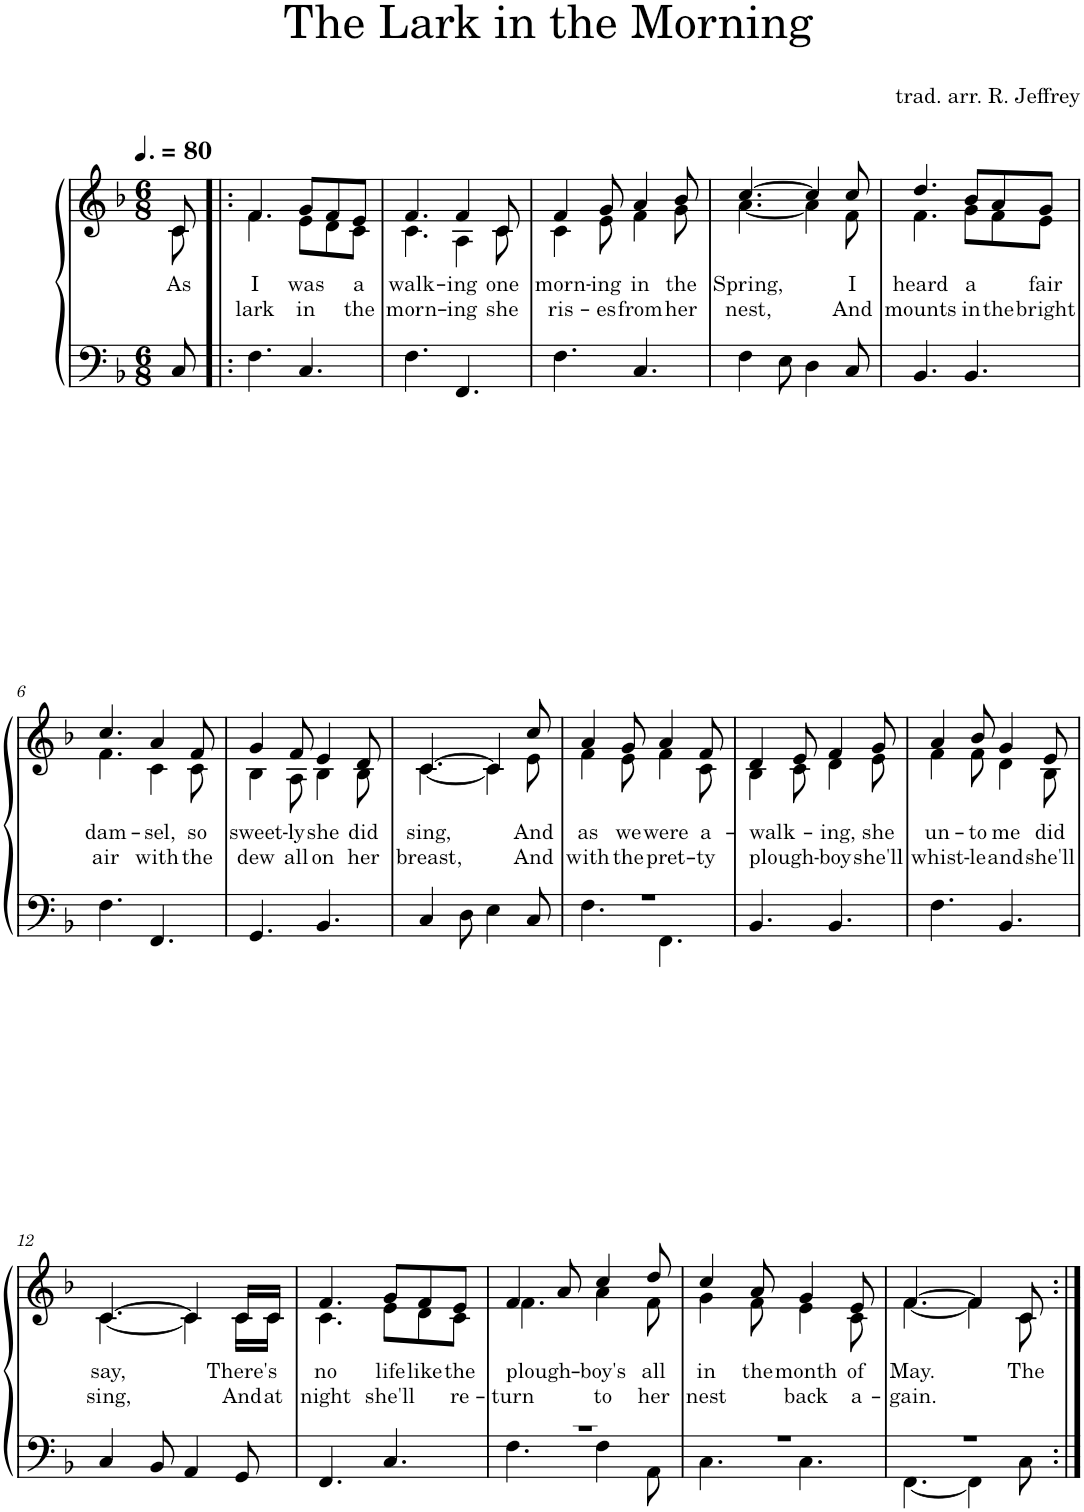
**kern	**kern	**text	**text
*part1	*part1	*part1	*part1
*staff2	*staff1	*staff1	*staff1
*I"Piano	*	*	*
*I'Pno.	*	*	*
*clefF4	*clefG2	*	*
*k[b-]	*k[b-]	*	*
*M6/8	*M6/8	*	*
*MM120	*MM120	*	*
=	=	=	=
!	!	!LO:LY:b	!
*	*^	*	*
8C/	8c/	8c\	As	.
=1!|:	=1!|:	=1!|:	=1!|:	=1!|:
!	!	!	!LO:LY:b	!LO:LY:b
4.F\	4.f/	4.f\	I	lark
!	!	!	!LO:LY:b	!LO:LY:b
4.C/	8g/L	8e\L	was	in
.	8f/	8d\	.	.
!	!	!	!LO:LY:b	!LO:LY:b
.	8e/J	8c\J	a	the
=2	=2	=2	=2	=2
!	!	!	!LO:LY:b	!LO:LY:b
4.F\	4.f/	4.c\	walk-	morn-
!	!	!	!LO:LY:b	!LO:LY:b
4.FF/	4f/	4A\	-ing	-ing
!	!	!	!LO:LY:b	!LO:LY:b
.	8c/	8c\	one	she
=3	=3	=3	=3	=3
!	!	!	!LO:LY:b	!LO:LY:b
4.F\	4f/	4c\	morn-	ris-
!	!	!	!LO:LY:b	!LO:LY:b
.	8g/	8e\	-ing	-es
!	!	!	!LO:LY:b	!LO:LY:b
4.C/	4a/	4f\	in	from
!	!	!	!LO:LY:b	!LO:LY:b
.	8b-/	8g\	the	her
=4	=4	=4	=4	=4
!	!	!	!LO:LY:b	!LO:LY:b
4F\	[4.cc/	[4.a\	Spring,	nest,
8E\	.	.	.	.
4D\	4cc/]	4a\]	.	.
!	!	!	!LO:LY:b	!LO:LY:b
8C/	8cc/	8f\	I	And
=5	=5	=5	=5	=5
!	!	!	!LO:LY:b	!LO:LY:b
4.BB-/	4.dd/	4.f\	heard	mounts
!	!	!	!LO:LY:b	!LO:LY:b
4.BB-/	8b-/L	8g\L	a	in
!	!	!	!	!LO:LY:b
.	8a/	8f\	.	the
!	!	!	!LO:LY:b	!LO:LY:b
.	8g/J	8e\J	fair	bright
!!LO:LB:g=z	!!
=6	=6	=6	=6	=6
!	!	!	!LO:LY:b	!LO:LY:b
4.F\	4.cc/	4.f\	dam-	air
!	!	!	!LO:LY:b	!LO:LY:b
4.FF/	4a/	4c\	-sel,	with
!	!	!	!LO:LY:b	!LO:LY:b
.	8f/	8c\	so	the
=7	=7	=7	=7	=7
!	!	!	!LO:LY:b	!LO:LY:b
4.GG/	4g/	4B-\	sweet-	dew
!	!	!	!LO:LY:b	!LO:LY:b
.	8f/	8A\	-ly	all
!	!	!	!LO:LY:b	!LO:LY:b
4.BB-/	4e/	4B-\	she	on
!	!	!	!LO:LY:b	!LO:LY:b
.	8d/	8B-\	did	her
=8	=8	=8	=8	=8
!	!	!	!LO:LY:b	!LO:LY:b
4C/	[4.c/	[4.c\	sing,	breast,
8D\	.	.	.	.
4E\	4c/]	4c\]	.	.
!	!	!	!LO:LY:b	!LO:LY:b
8C/	8cc/	8e\	And	And
=9	=9	=9	=9	=9
*^	*	*	*	*
!	!	!	!	!LO:LY:b	!LO:LY:b
2.r	4.F\	4a/	4f\	as	with
!	!	!	!	!LO:LY:b	!LO:LY:b
.	.	8g/	8e\	we	the
!	!	!	!	!LO:LY:b	!LO:LY:b
.	4.FF\	4a/	4f\	were	pret-
!	!	!	!	!LO:LY:b	!LO:LY:b
.	.	8f/	8c\	a-	-ty
*v	*v	*	*	*	*
=10	=10	=10	=10	=10
!	!	!	!LO:LY:b	!LO:LY:b
4.BB-/	4d/	4B-\	-walk-	plough-
.	8e/	8c\	.	.
!	!	!	!LO:LY:b	!LO:LY:b
4.BB-/	4f/	4d\	ing,	boy
!	!	!	!LO:LY:b	!LO:LY:b
.	8g/	8e\	she	she'll
=11	=11	=11	=11	=11
!	!	!	!LO:LY:b	!LO:LY:b
4.F\	4a/	4f\	un-	whist-
!	!	!	!LO:LY:b	!LO:LY:b
.	8b-/	8f\	-to	-le
!	!	!	!LO:LY:b	!LO:LY:b
4.BB-/	4g/	4d\	me	and
!	!	!	!LO:LY:b	!LO:LY:b
.	8e/	8B-\	did	she'll
!!LO:LB:g=z	!!
=12	=12	=12	=12	=12
!	!	!	!LO:LY:b	!LO:LY:b
4C/	[4.c/	[4.c\	say,	sing,
8BB-/	.	.	.	.
4AA/	4c/]	4c\]	.	.
!	!	!	!LO:LY:b	!LO:LY:b
8GG/	16c/LL	16c\LL	There's	And
!	!	!	!	!LO:LY:b
.	16c/JJ	16c\JJ	.	at
=13	=13	=13	=13	=13
!	!	!	!LO:LY:b	!LO:LY:b
4.FF/	4.f/	4.c\	no	night
!	!	!	!LO:LY:b	!LO:LY:b
4.C/	8g/L	8e\L	life	she'll
!	!	!	!LO:LY:b	!
.	8f/	8d\	like	.
!	!	!	!LO:LY:b	!LO:LY:b
.	8e/J	8c\J	the	re-
=14	=14	=14	=14	=14
*^	*	*	*	*
!	!	!	!	!LO:LY:b	!LO:LY:b
2.r	4.F\	4f/	4.f\	plough-	-turn
.	.	8a/	.	.	.
!	!	!	!	!LO:LY:b	!LO:LY:b
.	4F\	4cc/	4a\	boy's	to
!	!	!	!	!LO:LY:b	!LO:LY:b
.	8AA\	8dd/	8f\	all	her
=15	=15	=15	=15	=15	=15
!	!	!	!	!LO:LY:b	!LO:LY:b
2.r	4.C\	4cc/	4g\	in	nest
!	!	!	!	!LO:LY:b	!
.	.	8a/	8f\	the	.
!	!	!	!	!LO:LY:b	!LO:LY:b
.	4.C\	4g/	4e\	month	back
!	!	!	!	!LO:LY:b	!LO:LY:b
.	.	8e/	8c\	of	a-
=16	=16	=16	=16	=16	=16
!	!	!	!	!LO:LY:b	!LO:LY:b
2.r	[4.FF\	[4.f/	[4.f\	May.	-gain.
.	4FF\]	4f/]	4f\]	.	.
!	!	!	!	!LO:LY:b	!
.	8C\	8c/	8c\	The	.
*v	*v	*	*	*	*
*	*v	*v	*	*
=:|!	=:|!	=:|!	=:|!
*-	*-	*-	*-
